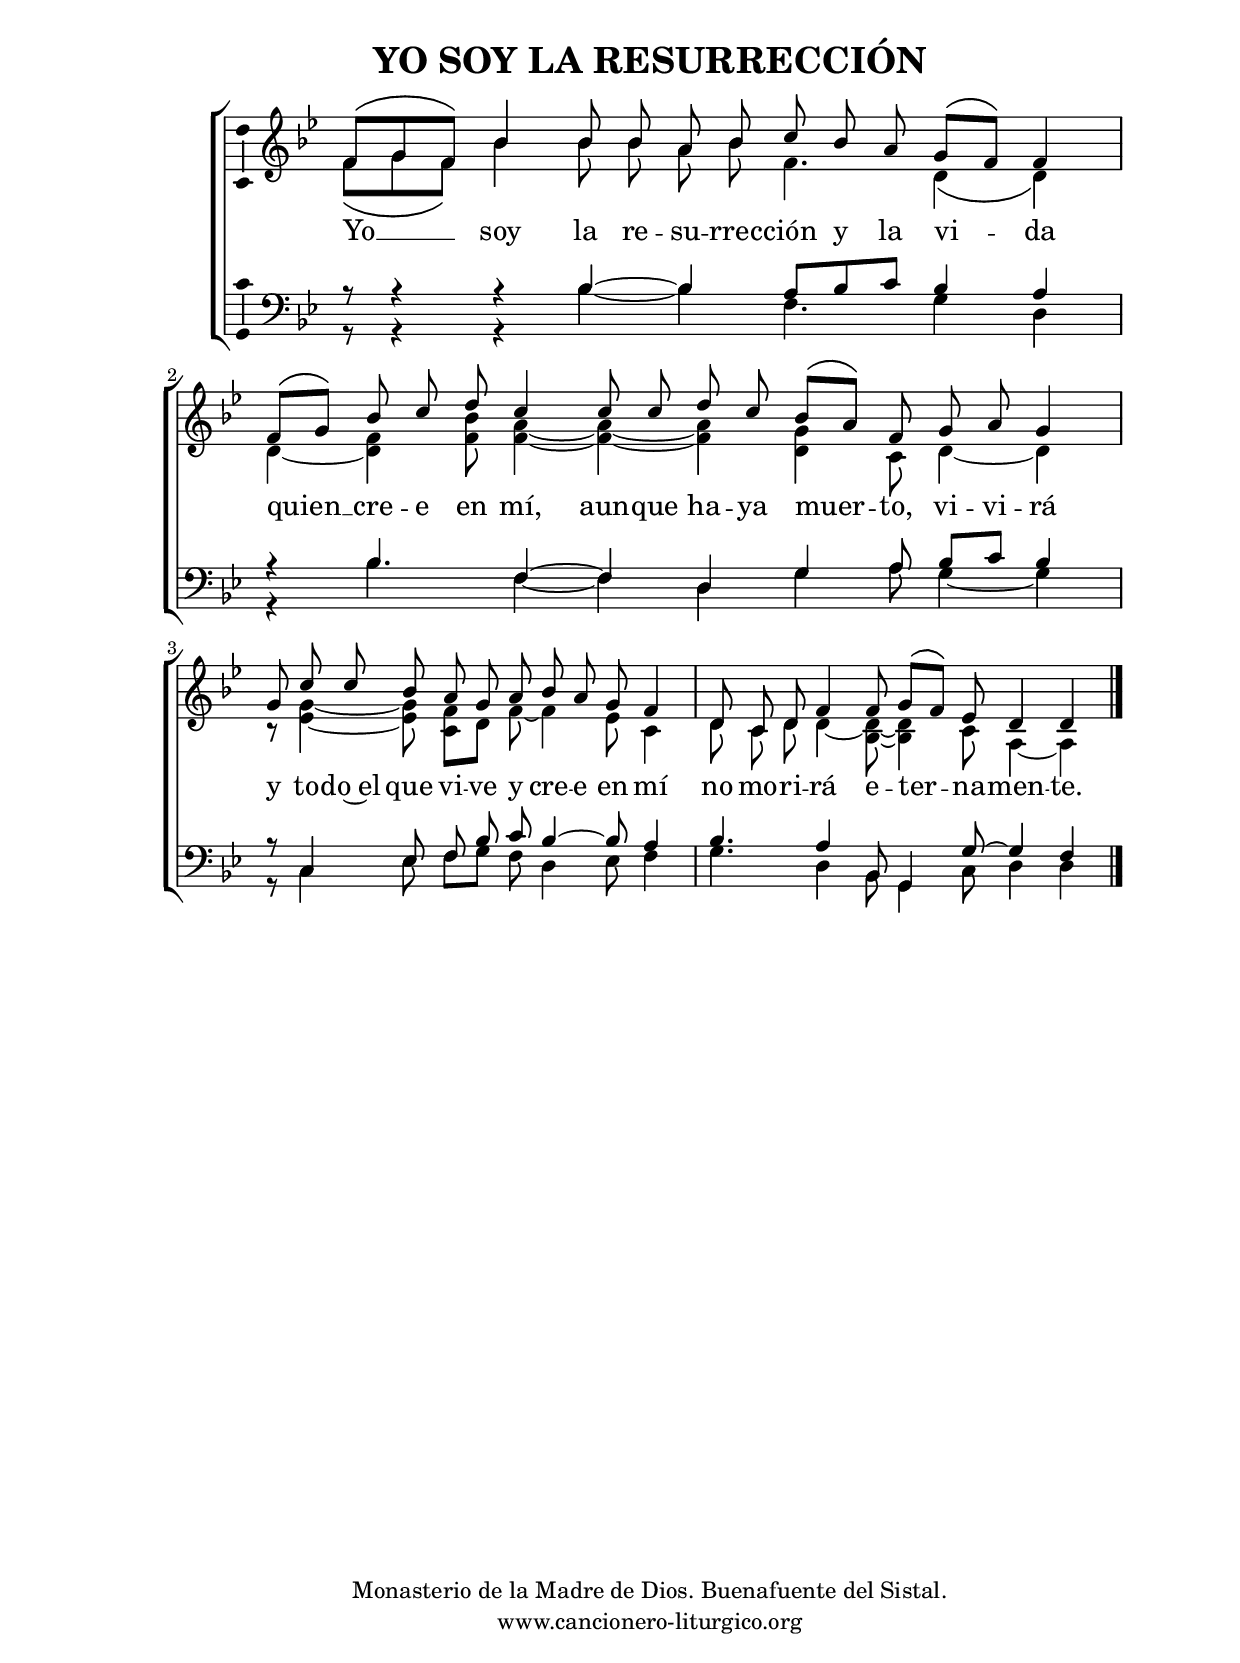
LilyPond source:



%versión de lilypond para la que se ha escrito esta partitura:
\version "2.16.0"

	%Tamaño papel
	#(set-default-paper-size "a4")
	%Tamaño partitura
	#(set-global-staff-size 20)
	%No responde al pulsar sobre una nota
	#(ly:set-option 'point-and-click #f)

%parámetros del encabezamiento:
\header {
	title = "YO SOY LA RESURRECCIÓN"
	%title = \markup{\fontsize #-1 "YO SOY LA RESURRECCIÓN"}
	subtitle = ""
	composer = ""
	poet = ""
	meter = ""
	arranger = ""
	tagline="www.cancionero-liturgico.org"
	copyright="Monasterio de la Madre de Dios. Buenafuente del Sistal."
	}

%parámetros asociados al papel:
\paper  {
	oddHeaderMarkup = \markup {\fill-line { \on-the-fly #not-first-page \fromproperty #'header:title \on-the-fly #not-first-page \fromproperty #'header:composer }}
	evenHeaderMarkup = \markup {\fill-line { \fromproperty #'header:composer \fromproperty #'header:title }}
	#(set-paper-size "a4")
	print-page-number = ##f
	first-page-number = 1
	print-first-page-number = ##f
%	head-separation = 3.0 \cm
	top-margin = 2.0 \cm
%%%	bottom-margin = 0.0\cm
	bottom-margin = 0.5\cm
	left-margin = 3.0 \cm
	line-width = 16.0 \cm
	indent = 8\mm
	interscoreline = 2.\mm
	between-system-space = 15\mm
%	para que las partituras no llenen la hoja:
	ragged-bottom = ##t
%	idem para la última hoja:
	ragged-last-bottom = ##f
%	para que las partituras llenen el ancho del papel:
	ragged-last = ##f
	after-title-space = 2.5 \cm
%page-count=1
%system-count=3

	%Flexible Vertical Spacing
%	markup-markup-spacing =
%	#'((basic-distance . 5) (minimum-distance . 5) (padding . 2))
	markup-system-spacing =
	#'((basic-distance . 10) (minimum-distance . 10) (padding . 2))
	system-system-spacing =
	#'((basic-distance . 10) (minimum-distance . 10) (padding . 2))
	score-system-spacing =
	#'((basic-distance . 15) (minimum-distance . 15) (padding . 2))
%	top-system-spacing = % header
%	#'((basic-distance . 5) (minimum-distance . 0) (padding . 2))
%	top-markup-spacing =
%	#'((basic-distance . 5) (minimum-distance . 5) (padding . 2))
	last-bottom-spacing = % footer
	#'((basic-distance . 5) (minimum-distance . 5) (padding . 2))
%	score-markup-spacing =
%	#'((basic-distance . 5) (minimum-distance . 5) (padding . 2))

	}


%para incluir divisiones gregorianas
%\include "gregorian.ly"
%Ojo. Incluir este fichero implica desactivar la sentencia ragged-last = ##f
%Es decir, deja de justificar las partituras a la derecha


%parámetros que afectan a toda la partitura:
global =  {
	%clave de sol (G):
	\clef G
	%armadura:
%	\transpose e d
	\key bes \major
	\tempo 4=70
	\set Score.tempoHideNote = ##t

%Elimino los tempo que se van alternando:
\override Staff.TimeSignature #'stencil = ##f

	}


melodia =
%%%	\transpose a b
{
	\relative c' {

\autoBeamOff

<<
{
\voiceOne
\stemUp
\time 16/8
f8 \([g f]\) bes4 bes8 bes a bes c bes a g \([f]\) f4
\time 18/8
f8 \([g]\) bes c d c4 c8 c d c bes \([a]\) f g a g4
\time 12/8
g8 c c bes a g a bes a g f4
\time 13/8
d8 c d f4 f8 g \([f]\) ees d4 d
}
\new Voice {
\voiceTwo
\stemDown
\time 16/8
f8 \([g f]\) bes4 bes8 bes a bes f4. d4 \(d\)
\time 18/8
d4~<f d> <bes f>8 <a f>4~<a f>~<a f> <g d> c,8 d4~d
\time 12/8
r8 <g ees>4~<g ees>8 <f c> [d] f~f4 ees8 c4
\time 13/8
d8 c d d4~<d bes>8~<d bes>4 c8 a4~a
}
>>

\bar "|."

}
}

melodiaacom =
%%%	\transpose a b
{
	\relative c' {

\autoBeamOff

<<
{
\voiceOne
\stemUp
\time 16/8
r8 r4 r bes4~bes a8 [bes c] bes4 a
\time 18/8
r4 bes4. f4~f d g a8 bes [c] bes4
\time 12/8
r8 c,4 ees8 f bes c bes4~bes8 a4
\time 13/8
bes4. a4 bes,8 g4 g'8~g4 f
}
\new Voice {
\voiceTwo
\stemDown
\time 16/8
r8 r4 r bes4~bes f4. g4 d
\time 18/8
r4 bes'4. f4~f d g a8 g4~g
\time 12/8
r8 c,4 ees8 f [g] f d4 ees8 f4
\time 13/8
g4. d4 bes8 g4 c8 d4 d
}
>>

\bar "|."

}
}

texto = \lyricmode {
Yo __ soy la re -- su -- rrec -- ción y la vi -- da
quien __ cre -- e en mí, aun -- que ha -- ya muer -- to, vi -- vi -- rá
y to -- do~el que vi -- ve y cre -- e en mí
no mo -- ri -- rá e -- ter -- na -- men -- te.
	}


vozStaff = \context Voice = vozStaff
\with {\consists "Ambitus_engraver"}
<<
	\set Staff.instrumentName = ""
	\set Staff.shortInstrumentName = ""
	\set Staff.midiInstrument = #"acoustic grand"
	\set Staff.midiMinimumVolume = #0.7
	\set Staff.midiMaximumVolume = #0.9
	\global
	\melodia
	>>

vozacomStaff = \context Voice = vozacomStaff
\with {\consists "Ambitus_engraver"}
<<
	\set Staff.instrumentName = ""
	\set Staff.shortInstrumentName = ""
	\override Staff.StaffSymbol #'staff-space = #(magstep -0.35)
	\set Staff.midiInstrument = #"violin"
	\set Staff.midiMinimumVolume = #0.7
	\set Staff.midiMaximumVolume = #0.9
	\global
	%Cambio a clave de fa (F):
	\clef F
	\melodiaacom
	>>

textoStaff = \context Lyrics = textoStaff <<
%	\set vocalName =#"1. "
%	\set shortVocalName =#"1. "
	\lyricsto vozStaff \texto
	>>

\book {
	\score {
		\context ChoirStaff {
%			\override StaffGroup.SystemStartBracket #'collapse-height = #1
%			\override Score.SystemStartBar #'collapse-height = #1
			<<
			\vozStaff
			\textoStaff
			\vozacomStaff
			>>
			}
		\layout {
	    		\context {
				\Lyrics
				\override LyricText #'font-size = #2
				}
	   		 \context {
				\Score
				\override StaffSymbol #'staff-space = #(magstep +2)
				\override InstrumentName #'X-offset = #4.0
				\override InstrumentName #'font-series = #'bold
				}
			\context {
				\Staff
				\RemoveEmptyStaves
				%para que sea efectivo lo siguiente, hay que
				%quitar el ámbito. Si no, ya tiene algo que pintar
				\override VerticalAxisGroup #'remove-first = ##t
				}
			}
		}
	\score {
		\unfoldRepeats
		\context ChoirStaff {
			<<
			\vozStaff
			\vozacomStaff
			>>
			}
		\midi {
	  		\context {
	  			\Score
				tempoWholesPerMinute = #(ly:make-moment 70 4)
				}
			}
		}
	}


